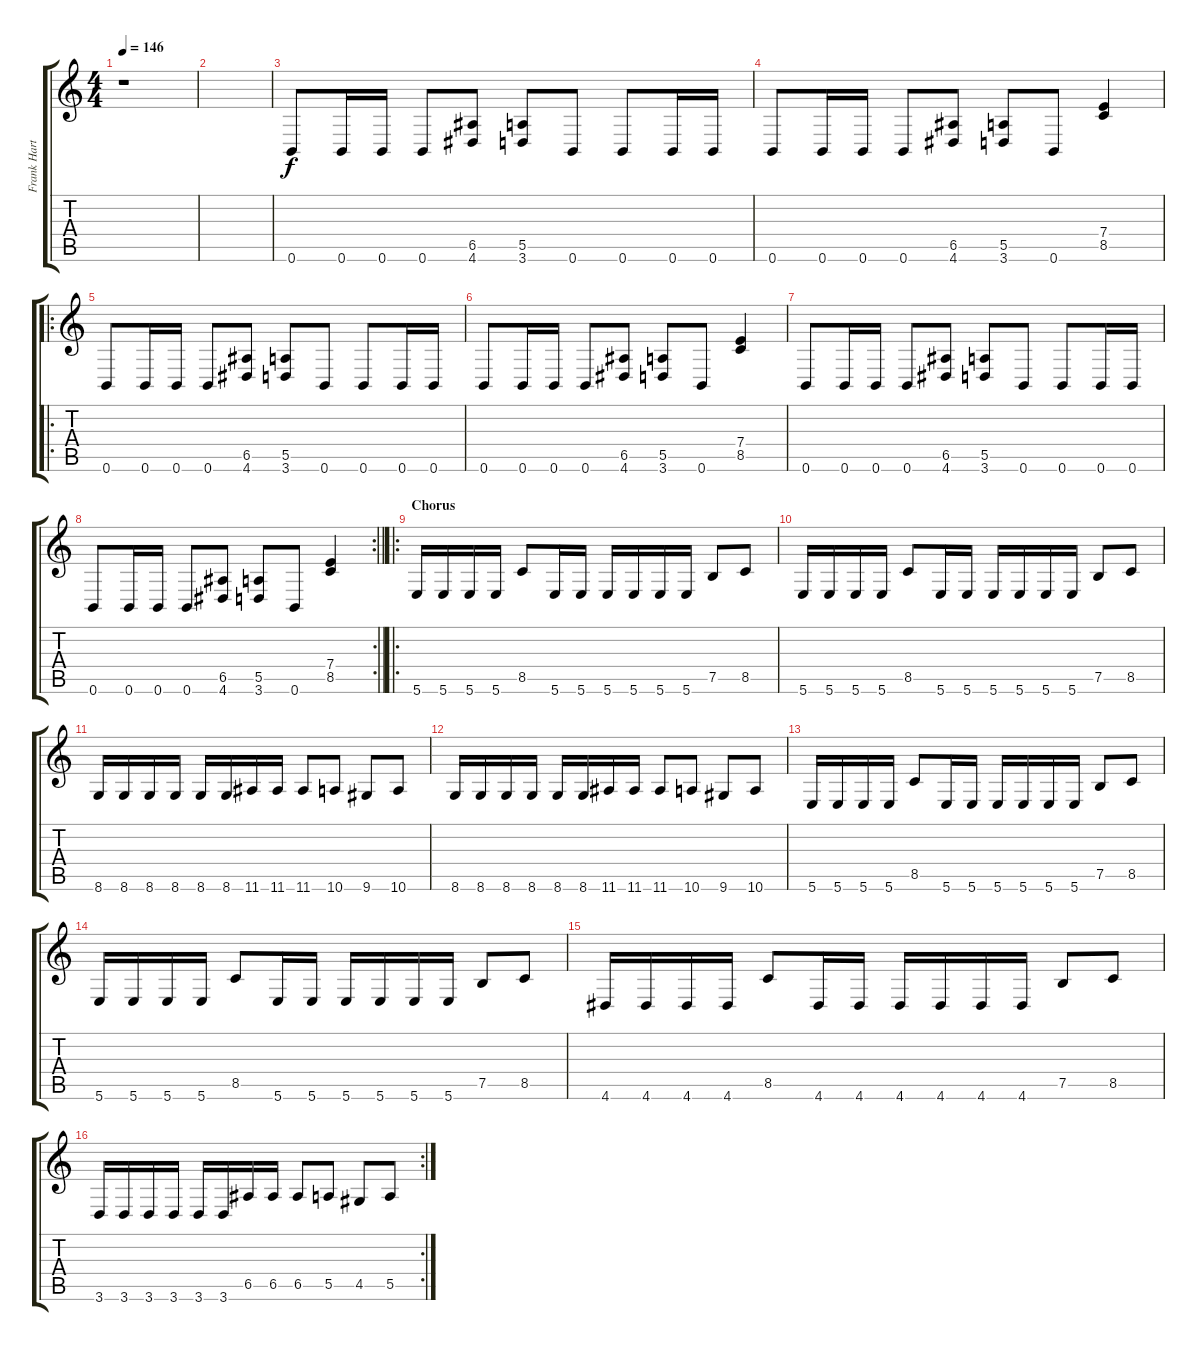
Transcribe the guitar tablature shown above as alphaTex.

\track ("Frank Harthoorn" "Frank Hart") {instrument distortionguitar}
\staff {score tabs}
\tuning (B3 Gb3 D3 A2 E2 B1) {hide}
\ts (4 4)
\tempo 146
\clef g2
\ks c
r.1{dy f} |
|
0.6.8 0.6.16 0.6.16 0.6.8 (6.5 4.6).8 (5.5 3.6).8 0.6.8 0.6.8 0.6.16 0.6.16 |
0.6.8 0.6.16 0.6.16 0.6.8 (6.5 4.6).8 (5.5 3.6).8 0.6.8 (7.4 8.5).4 |
\ro
0.6.8 0.6.16 0.6.16 0.6.8 (6.5 4.6).8 (5.5 3.6).8 0.6.8 0.6.8 0.6.16 0.6.16 |
0.6.8 0.6.16 0.6.16 0.6.8 (6.5 4.6).8 (5.5 3.6).8 0.6.8 (7.4 8.5).4 |
0.6.8 0.6.16 0.6.16 0.6.8 (6.5 4.6).8 (5.5 3.6).8 0.6.8 0.6.8 0.6.16 0.6.16 |
\rc 2
\barLineRight lightlight
0.6.8 0.6.16 0.6.16 0.6.8 (6.5 4.6).8 (5.5 3.6).8 0.6.8 (7.4 8.5).4 |
\ro
\section ("" "Chorus")
5.6.16 5.6.16 5.6.16 5.6.16 8.5.8 5.6.16 5.6.16 5.6.16 5.6.16 5.6.16 5.6.16 7.5.8 8.5.8 |
5.6.16 5.6.16 5.6.16 5.6.16 8.5.8 5.6.16 5.6.16 5.6.16 5.6.16 5.6.16 5.6.16 7.5.8 8.5.8 |
8.6.16 8.6.16 8.6.16 8.6.16 8.6.16 8.6.16 11.6.16 11.6.16 11.6.8 10.6.8 9.6.8 10.6.8 |
8.6.16 8.6.16 8.6.16 8.6.16 8.6.16 8.6.16 11.6.16 11.6.16 11.6.8 10.6.8 9.6.8 10.6.8 |
5.6.16 5.6.16 5.6.16 5.6.16 8.5.8 5.6.16 5.6.16 5.6.16 5.6.16 5.6.16 5.6.16 7.5.8 8.5.8 |
5.6.16 5.6.16 5.6.16 5.6.16 8.5.8 5.6.16 5.6.16 5.6.16 5.6.16 5.6.16 5.6.16 7.5.8 8.5.8 |
4.6.16 4.6.16 4.6.16 4.6.16 8.5.8 4.6.16 4.6.16 4.6.16 4.6.16 4.6.16 4.6.16 7.5.8 8.5.8 |
\rc 2
3.6.16 3.6.16 3.6.16 3.6.16 3.6.16 3.6.16 6.5.16 6.5.16 6.5.8 5.5.8 4.5.8 5.5.8
